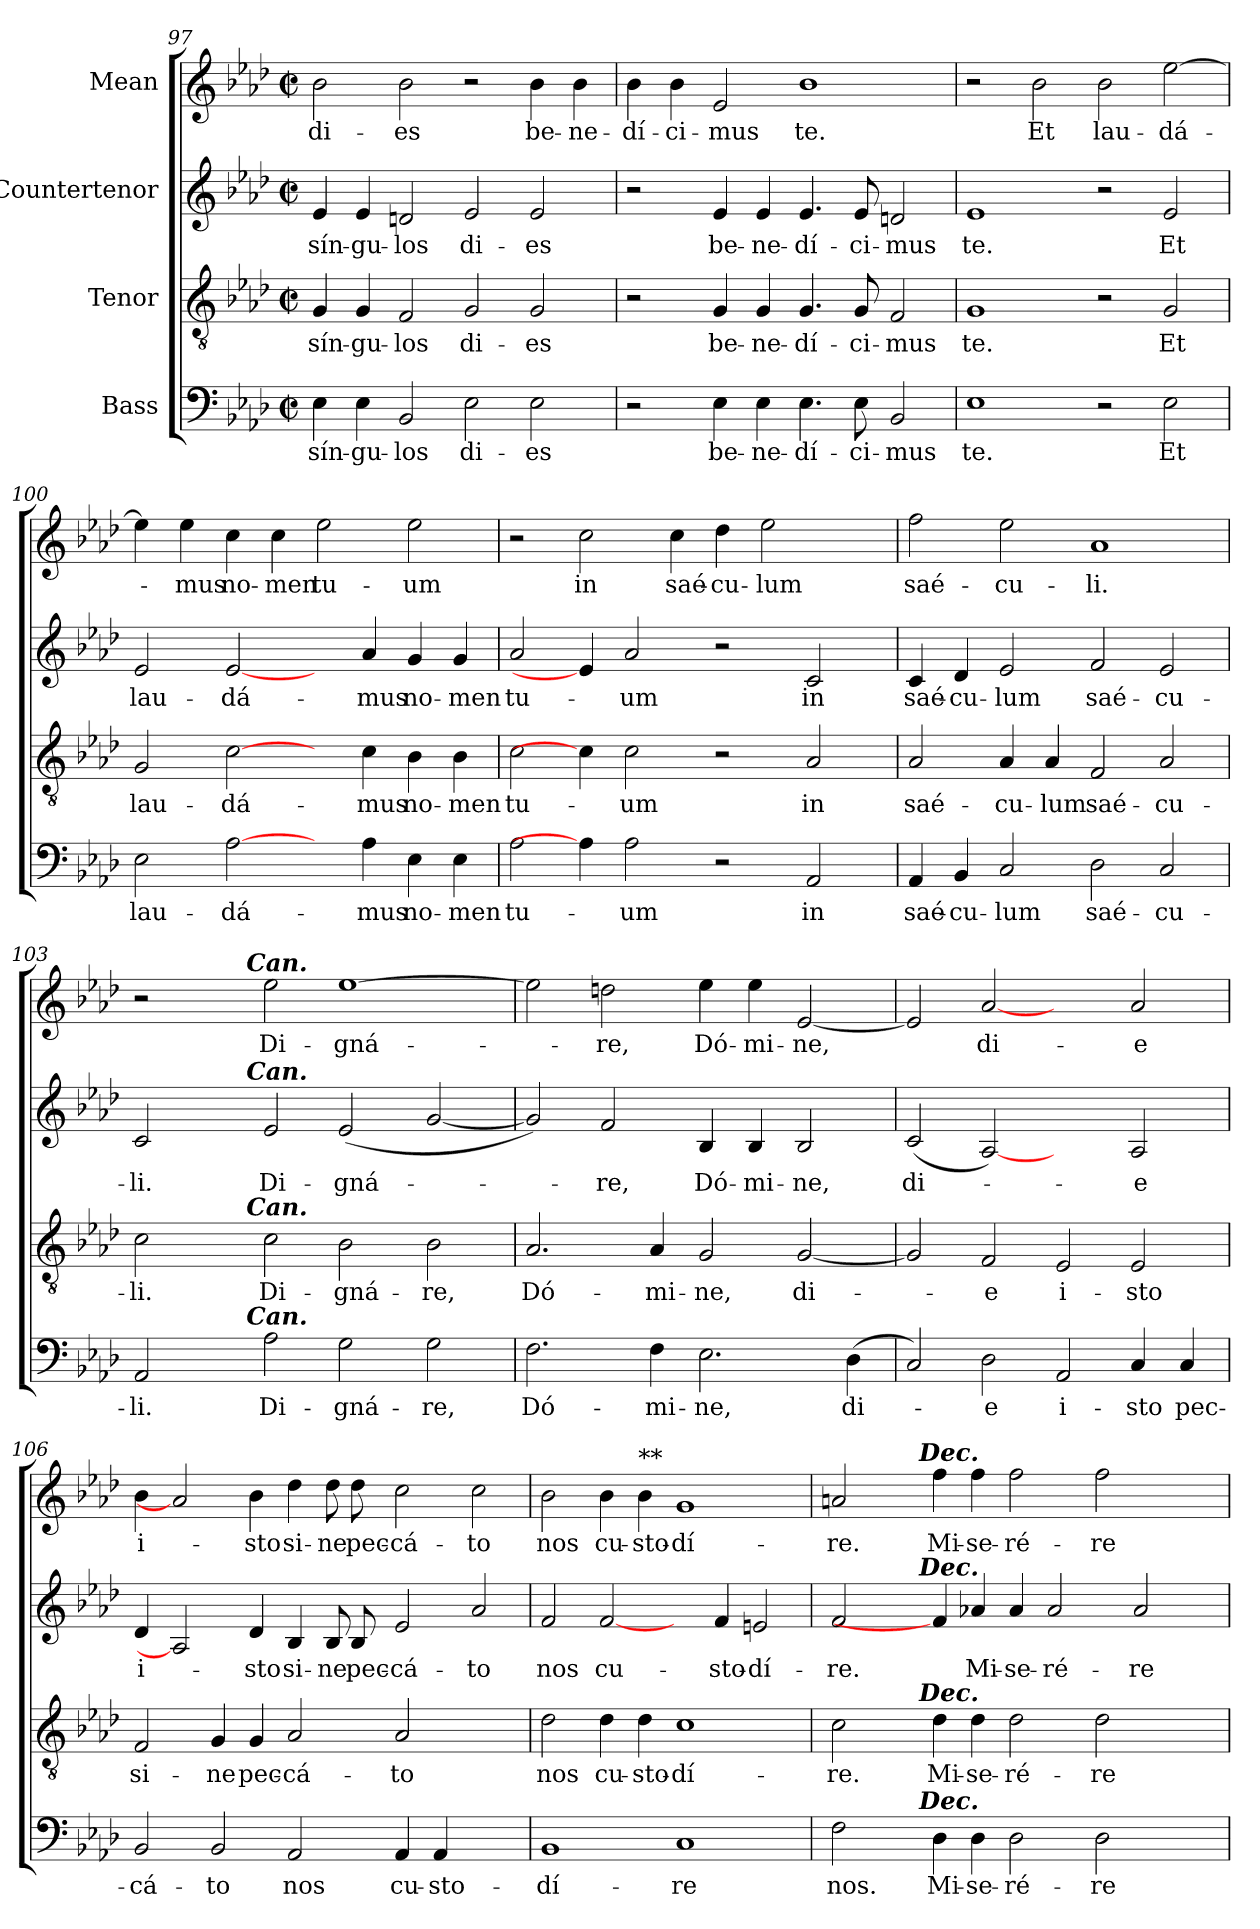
**kern	**text	**kern	**text	**kern	**text	**kern	**text
*part4	*part4	*part3	*part3	*part2	*part2	*part1	*part1
*staff4	*staff4	*staff3	*staff3	*staff2	*staff2	*staff1	*staff1
*I"Bass	*	*I"Tenor	*	*I"Countertenor	*	*I"Mean	*
*clefF4	*	*clefGv2	*	*clefG2	*	*clefG2	*
*k[b-e-a-d-]	*	*k[b-e-a-d-]	*	*k[b-e-a-d-]	*	*k[b-e-a-d-]	*
*A-:	*	*A-:	*	*A-:	*	*A-:	*
*M2/2	*	*M2/2	*	*M2/2	*	*M2/2	*
*met(c|)	*	*met(c|)	*	*met(c|)	*	*met(c|)	*
=97	=97	=97	=97	=97	=97	=97	=97
!	!LO:LY:b	!	!LO:LY:b	!	!LO:LY:b	!	!LO:LY:b:cj
4E-\	sín-	4G/	sín-	4e-/	sín-	2b-\	di-
!	!LO:LY:b:cj	!	!LO:LY:b:cj	!	!LO:LY:b:cj	!	!
4E-\	-gu-	4G/	-gu-	4e-/	-gu-	.	.
!	!LO:LY:b:rj	!	!LO:LY:b:rj	!	!LO:LY:b:rj	!	!LO:LY:b:cj
2BB-/	-los	2F/	-los	2dn/	-los	2b-\	-es
!	!LO:LY:b:cj	!	!LO:LY:b:cj	!	!LO:LY:b:cj	!	!
2E-\	di-	2G/	di-	2e-/	di-	2r	.
!	!LO:LY:b:cj	!	!LO:LY:b:cj	!	!LO:LY:b:cj	!	!LO:LY:b
2E-\	-es	2G/	-es	2e-/	-es	4b-\	be-
!	!	!	!	!	!	!	!LO:LY:b:rj
.	.	.	.	.	.	4b-\	-ne-
=98	=98	=98	=98	=98	=98	=98	=98
!	!	!	!	!	!	!	!LO:LY:b:cj
2r	.	2r	.	2r	.	4b-\	-dí-
!	!	!	!	!	!	!	!LO:LY:b
.	.	.	.	.	.	4b-\	-ci-
!	!LO:LY:b	!	!LO:LY:b	!	!LO:LY:b	!	!LO:LY:b:cj
4E-\	be-	4G/	be-	4e-/	be-	2e-/	-mus
!	!LO:LY:b:cj	!	!LO:LY:b:cj	!	!LO:LY:b:cj	!	!
4E-\	-ne-	4G/	-ne-	4e-/	-ne-	.	.
!	!LO:LY:b:rj	!	!LO:LY:b:rj	!	!LO:LY:b:rj	!	!LO:LY:b:cj
4.E-\	-dí-	4.G/	-dí-	4.e-/	-dí-	1b-	te.
!	!LO:LY:b	!	!LO:LY:b	!	!LO:LY:b	!	!
8E-\	-ci-	8G/	-ci-	8e-/	-ci-	.	.
!	!LO:LY:b:cj	!	!LO:LY:b:cj	!	!LO:LY:b:cj	!	!
2BB-/	-mus	2F/	-mus	2dn/	-mus	.	.
!!LO:PB:g=z
=99	=99	=99	=99	=99	=99	=99	=99
!	!LO:LY:b:cj	!	!LO:LY:b:cj	!	!LO:LY:b:cj	!	!
1E-	te.	1G	te.	1e-	te.	2r	.
!	!	!	!	!	!	!	!LO:LY:b:cj
.	.	.	.	.	.	2b-\	Et
!	!	!	!	!	!	!	!LO:LY:b:cj
2r	.	2r	.	2r	.	2b-\	lau-
!	!LO:LY:b:cj	!	!LO:LY:b:cj	!	!LO:LY:b:cj	!	!LO:LY:b:cj
2E-\	Et	2G/	Et	2e-/	Et	[>2ee-\	-dá-
=100	=100	=100	=100	=100	=100	=100	=100
!	!LO:LY:b:cj	!	!LO:LY:b:cj	!	!LO:LY:b:cj	!	!
2E-\	lau-	2G/	lau-	2e-/	lau-	4ee-\]	.
!	!	!	!	!	!	!	!LO:LY:b:cj
.	.	.	.	.	.	4ee-\	-mus
!	!LO:LY:b:cj	!	!LO:LY:b:cj	!	!LO:LY:b:cj	!	!LO:LY:b
[2A-\	-dá-	[2c\	-dá-	[2e-/	-dá-	4cc\	no-
!	!	!	!	!	!	!	!LO:LY:b:cj
.	.	.	.	.	.	4cc\	-men
!	!	!	!	!	!	!	!LO:LY:b:cj
4ryy	.	4ryy	.	4ryy	.	2ee-\	tu-
!	!LO:LY:b:cj	!	!LO:LY:b:cj	!	!LO:LY:b:cj	!	!
4A-\	-mus	4c\	-mus	4a-/	-mus	.	.
!	!LO:LY:b	!	!LO:LY:b	!	!LO:LY:b	!	!LO:LY:b:cj
4E-\	no-	4B-\	no-	4g/	no-	2ee-\	-um
!	!LO:LY:b:cj	!	!LO:LY:b:cj	!	!LO:LY:b:cj	!	!
4E-\	-men	4B-\	-men	4g/	-men	.	.
=101	=101	=101	=101	=101	=101	=101	=101
!	!LO:LY:b:cj	!	!LO:LY:b:cj	!	!LO:LY:b:cj	!	!
2A-\	tu-	2c\	tu-	2a-/	tu-	2r	.
!	!	!	!	!	!	!	!LO:LY:b:cj
4A-\]	.	4c\]	.	4e-/]	.	2cc\	in
!	!LO:LY:b:cj	!	!LO:LY:b:cj	!	!LO:LY:b:cj	!	!
2A-\	-um	2c\	-um	2a-/	-um	.	.
!	!	!	!	!	!	!	!LO:LY:b
.	.	.	.	.	.	4cc\	saé-
!	!	!	!	!	!	!	!LO:LY:b:cj
2r	.	2r	.	2r	.	4dd-\	-cu-
!	!	!	!	!	!	!	!LO:LY:b:rj
.	.	.	.	.	.	2ee-\	-lum
!	!LO:LY:b:cj	!	!LO:LY:b:cj	!	!LO:LY:b:cj	!	!
2AA-/	in	2A-/	in	2c/	in	.	.
.	.	.	.	.	.	4ryy	.
=102	=102	=102	=102	=102	=102	=102	=102
!	!LO:LY:b	!	!LO:LY:b:cj	!	!LO:LY:b	!	!LO:LY:b:cj
4AA-/	saé-	2A-/	saé-	4c/	saé-	2ff\	saé-
!	!LO:LY:b:cj	!	!	!	!LO:LY:b:cj	!	!
4BB-/	-cu-	.	.	4d-/	-cu-	.	.
!	!LO:LY:b:rj	!	!LO:LY:b	!	!LO:LY:b:rj	!	!LO:LY:b:cj
2C/	-lum	4A-/	-cu-	2e-/	-lum	2ee-\	-cu-
!	!	!	!LO:LY:b:cj	!	!	!	!
.	.	4A-/	-lum	.	.	.	.
!	!LO:LY:b:cj	!	!LO:LY:b:cj	!	!LO:LY:b:cj	!	!LO:LY:b:cj
2D-\	saé-	2F/	saé-	2f/	saé-	1a-	-li.
!	!LO:LY:b:cj	!	!LO:LY:b:cj	!	!LO:LY:b:cj	!	!
2C/	-cu-	2A-/	-cu-	2e-/	-cu-	.	.
!!LO:LB:g=z
=103	=103	=103	=103	=103	=103	=103	=103
!	!LO:LY:b:cj	!	!LO:LY:b:cj	!	!LO:LY:b:cj	!	!
*^	*	*^	*	*^	*	*^	*
2AA-/	4ryy	-li.	2c\	4ryy	-li.	2c/	4ryy	-li.	2r	4ryy	.
.	8ryy	.	.	8ryy	.	.	8ryy	.	.	8ryy	.
.	16ryy	.	.	16ryy	.	.	16ryy	.	.	16ryy	.
.	64ryy	.	.	64ryy	.	.	64ryy	.	.	64ryy	.
!	!	!	!	!	!	!	!	!	!	!LO:TX:a:Bi:t=Can.	!
!	!	!	!	!	!	!	!LO:TX:a:Bi:t=Can.	!	!	!	!
!	!	!	!	!LO:TX:a:Bi:t=Can.	!	!	!	!	!	!	!
!	!LO:TX:a:Bi:t=Can.	!	!	!	!	!	!	!	!	!	!
.	1ryy	.	.	1ryy	.	.	1ryy	.	.	1ryy	.
!	!	!LO:LY:b:cj	!	!	!LO:LY:b:cj	!	!	!LO:LY:b:cj	!	!	!LO:LY:b:cj
2A-\	.	Di-	2c\	.	Di-	2e-/	.	Di-	2ee-\	.	Di-
!	!	!LO:LY:b:cj	!	!	!LO:LY:b:cj	!	!	!LO:LY:b	!	!	!LO:LY:b
2G\	.	-gná-	2B-\	.	-gná-	(<2e-/	.	-gná-	[>1ee-	.	-gná-
.	2ryy	.	.	2ryy	.	.	2ryy	.	.	2ryy	.
!	!	!LO:LY:b:cj	!	!	!LO:LY:b:cj	!	!	!	!	!	!
2G\	.	-re,	2B-\	.	-re,	[<2g/	.	.	.	.	.
.	32.ryy	.	.	32.ryy	.	.	32.ryy	.	.	32.ryy	.
=104	=104	=104	=104	=104	=104	=104	=104	=104	=104	=104	=104
!	!	!LO:LY:b:cj	!	!	!LO:LY:b:cj	!	!	!	!	!	!
*v	*v	*	*	*	*	*v	*v	*	*v	*v	*
*	*	*v	*v	*	*	*	*	*
2.F\	Dó-	2.A-/	Dó-	2g/])	.	2ee-\]	.
!	!	!	!	!	!LO:LY:b:cj	!	!LO:LY:b:cj
.	.	.	.	2f/	-re,	2ddn\	-re,
!	!LO:LY:b	!	!LO:LY:b	!	!	!	!
4F\	-mi-	4A-/	-mi-	.	.	.	.
!	!LO:LY:b:rj	!	!LO:LY:b:rj	!	!LO:LY:b	!	!LO:LY:b
2.E-\	-ne,	2G/	-ne,	4B-/	Dó-	4ee-\	Dó-
!	!	!	!	!	!LO:LY:b:cj	!	!LO:LY:b:rj
.	.	.	.	4B-/	-mi-	4ee-\	-mi-
!	!	!	!LO:LY:b:cj	!	!LO:LY:b:rj	!	!LO:LY:b
.	.	[<2G/	di-	2B-/	-ne,	[<2e-/	-ne,
!	!LO:LY:b:cj	!	!	!	!	!	!
(>4D-\	di-	.	.	.	.	.	.
=105	=105	=105	=105	=105	=105	=105	=105
!	!	!	!	!	!LO:LY:b:cj	!	!
2C/)	.	2G/]	.	(<2c/	di-	2e-/]	.
!	!LO:LY:b:cj	!	!LO:LY:b:cj	!	!	!	!LO:LY:b:cj
2D-\	-e	2F/	-e	[2A-)	.	[2a-	di-
!	!LO:LY:b:cj	!	!LO:LY:b:cj	!	!	!	!
2AA-/	i-	2E-/	i-	2ryy	.	2ryy	.
!	!LO:LY:b:cj	!	!LO:LY:b:cj	!	!LO:LY:b:cj	!	!LO:LY:b:cj
4C/	-sto	2E-/	-sto	2A-/	-e	2a-/	-e
!	!LO:LY:b:cj	!	!	!	!	!	!
4C/	pec-	.	.	.	.	.	.
=106	=106	=106	=106	=106	=106	=106	=106
!	!LO:LY:b:cj	!	!LO:LY:b:cj	!	!LO:LY:b:cj	!	!LO:LY:b:cj
2BB-/	-cá-	2F/	si-	4d-/	i-	4b-\	i-
.	.	.	.	2A-]	.	2a-]	.
!	!LO:LY:b:cj	!	!LO:LY:b:cj	!	!	!	!
2BB-/	-to	4G/	-ne	.	.	.	.
!	!	!	!LO:LY:b:cj	!	!LO:LY:b:cj	!	!LO:LY:b:cj
.	.	4G/	pec-	4d-/	-sto	4b-\	-sto
!	!LO:LY:b:cj	!	!LO:LY:b:cj	!	!LO:LY:b:cj	!	!LO:LY:b:cj
2AA-/	nos	2A-/	-cá-	4B-/	si-	4dd-\	si-
!	!	!	!	!	!LO:LY:b:cj	!	!LO:LY:b:cj
.	.	.	.	8B-/	-ne	8dd-\	-ne
!	!	!	!	!	!LO:LY:b:cj	!	!LO:LY:b:cj
.	.	.	.	8B-/	pec-	8dd-\	pec-
!	!LO:LY:b	!	!LO:LY:b:cj	!	!LO:LY:b:rj	!	!LO:LY:b:rj
4AA-/	cu-	2A-/	-to	2e-/	-cá-	2cc\	-cá-
!	!LO:LY:b:cj	!	!	!	!	!	!
4AA-/	-sto-	.	.	.	.	.	.
!	!	!	!	!	!LO:LY:b:cj	!	!LO:LY:b:cj
2ryy	.	2ryy	.	2a-/	-to	2cc\	-to
!!LO:LB:g=z
=107	=107	=107	=107	=107	=107	=107	=107
!	!LO:LY:b:cj	!	!LO:LY:b:cj	!	!LO:LY:b:cj	!	!LO:LY:b:cj
1BB-	-dí-	2d-\	nos	2f/	nos	2b-\	nos
!	!	!	!LO:LY:b	!	!LO:LY:b:cj	!	!LO:LY:b
.	.	4d-\	cu-	[2f/	cu-	4b-\	cu-
!	!	!	!	!	!	!LO:TX:a:t=**	!
!	!	!	!LO:LY:b:cj	!	!	!	!LO:LY:b:cj
.	.	4d-\	-sto-	.	.	4b-\	-sto-
!	!LO:LY:b:cj	!	!LO:LY:b:rj	!	!	!	!LO:LY:b:rj
1C	-re	1c	-dí-	4ryy	.	1g	-dí-
!	!	!	!	!	!LO:LY:b	!	!
.	.	.	.	4f/	-sto-	.	.
!	!	!	!	!	!LO:LY:b:rj	!	!
.	.	.	.	2en/	-dí-	.	.
=108	=108	=108	=108	=108	=108	=108	=108
!	!LO:LY:b:cj	!	!LO:LY:b:cj	!	!LO:LY:b:cj	!	!LO:LY:b:cj
*^	*	*^	*	*^	*	*^	*
2F\	4ryy	nos.	2c\	4ryy	-re.	2f/	4ryy	-re.	2an/	4ryy	-re.
.	8ryy	.	.	8ryy	.	.	8ryy	.	.	8ryy	.
.	16ryy	.	.	16ryy	.	.	16ryy	.	.	16ryy	.
.	64ryy	.	.	64ryy	.	.	64ryy	.	.	64ryy	.
!	!	!	!	!	!	!	!	!	!	!LO:TX:a:Bi:t=Dec.	!
!	!	!	!	!	!	!	!LO:TX:a:Bi:t=Dec.	!	!	!	!
!	!	!	!	!LO:TX:a:Bi:t=Dec.	!	!	!	!	!	!	!
!	!LO:TX:a:Bi:t=Dec.	!	!	!	!	!	!	!	!	!	!
.	1ryy	.	.	1ryy	.	.	1ryy	.	.	1ryy	.
!	!	!LO:LY:b	!	!	!LO:LY:b	!	!	!	!	!	!LO:LY:b
4D-\	.	Mi-	4d-\	.	Mi-	4f/]	.	.	4ff\	.	Mi-
!	!	!LO:LY:b:rj	!	!	!LO:LY:b:rj	!	!	!LO:LY:b	!	!	!LO:LY:b:rj
4D-\	.	-se-	4d-\	.	-se-	4a-X/	.	Mi-	4ff\	.	-se-
!	!	!LO:LY:b:cj	!	!	!LO:LY:b:cj	!	!	!LO:LY:b:rj	!	!	!LO:LY:b:cj
2D-\	.	-ré-	2d-\	.	-ré-	4a-/	.	-se-	2ff\	.	-ré-
!	!	!	!	!	!	!	!	!LO:LY:b:cj	!	!	!
.	.	.	.	.	.	2a-/	.	-ré-	.	.	.
.	2ryy	.	.	2ryy	.	.	2ryy	.	.	2ryy	.
!	!	!LO:LY:b:cj	!	!	!LO:LY:b:cj	!	!	!	!	!	!LO:LY:b:cj
2D-\	.	-re	2d-\	.	-re	.	.	.	2ff\	.	-re
!	!	!	!	!	!	!	!	!LO:LY:b:cj	!	!	!
.	.	.	.	.	.	2a-/	.	-re	.	.	.
.	4ryy	.	.	4ryy	.	.	4ryy	.	.	4ryy	.
4ryy	.	.	4ryy	.	.	.	.	.	4ryy	.	.
.	32.ryy	.	.	32.ryy	.	.	32.ryy	.	.	32.ryy	.
*v	*v	*	*	*	*	*v	*v	*	*v	*v	*
*	*	*v	*v	*	*	*	*	*
=	=	=	=	=	=	=	=
*-	*-	*-	*-	*-	*-	*-	*-
